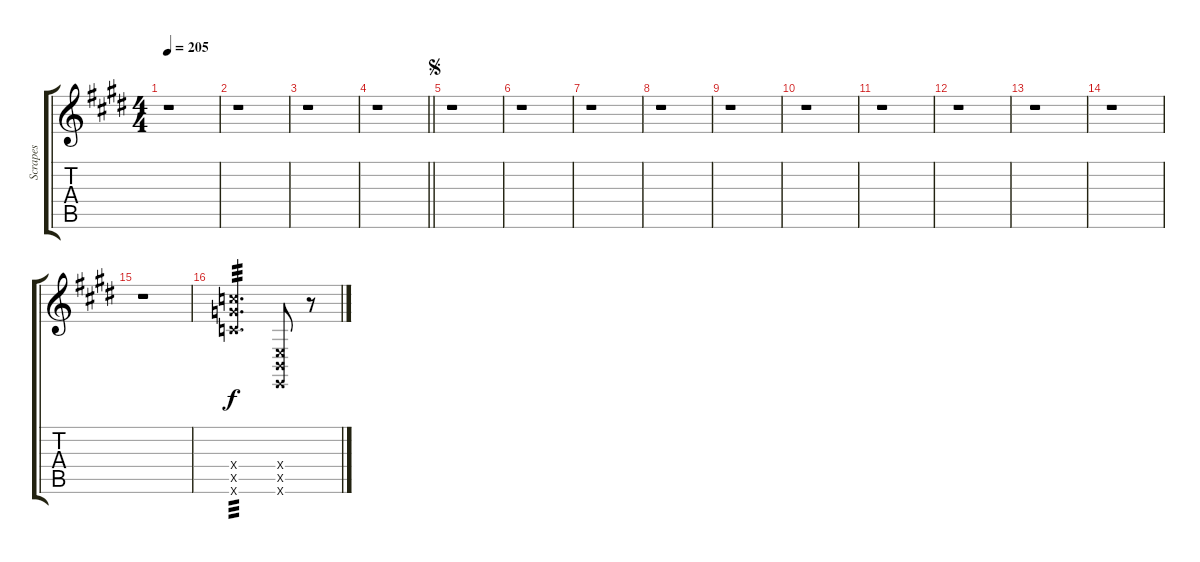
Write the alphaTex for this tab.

\track ("Scrapes" "Scrapes") {instrument guitarfretnoise}
\staff {score tabs}
\tuning (E4 B3 G3 D3 A2 E2) {hide}
\ts (4 4)
\tempo 205
\clef g2
\ks e
r.1{dy f} |
\ks c#minor
r.1 |
r.1 |
\barLineRight lightlight
r.1 |
\jump segno
\ks e
r.1 |
\ks c#minor
r.1 |
r.1 |
r.1 |
\ks e
r.1 |
\ks c#minor
r.1 |
r.1 |
r.1 |
\ks e
r.1 |
\ks c#minor
r.1 |
r.1 |
(22.4{x} 22.5{x} 20.6{x}).2{d tp 3} (2.4{x} 2.5{x} 0.6{x}).8 r.8
